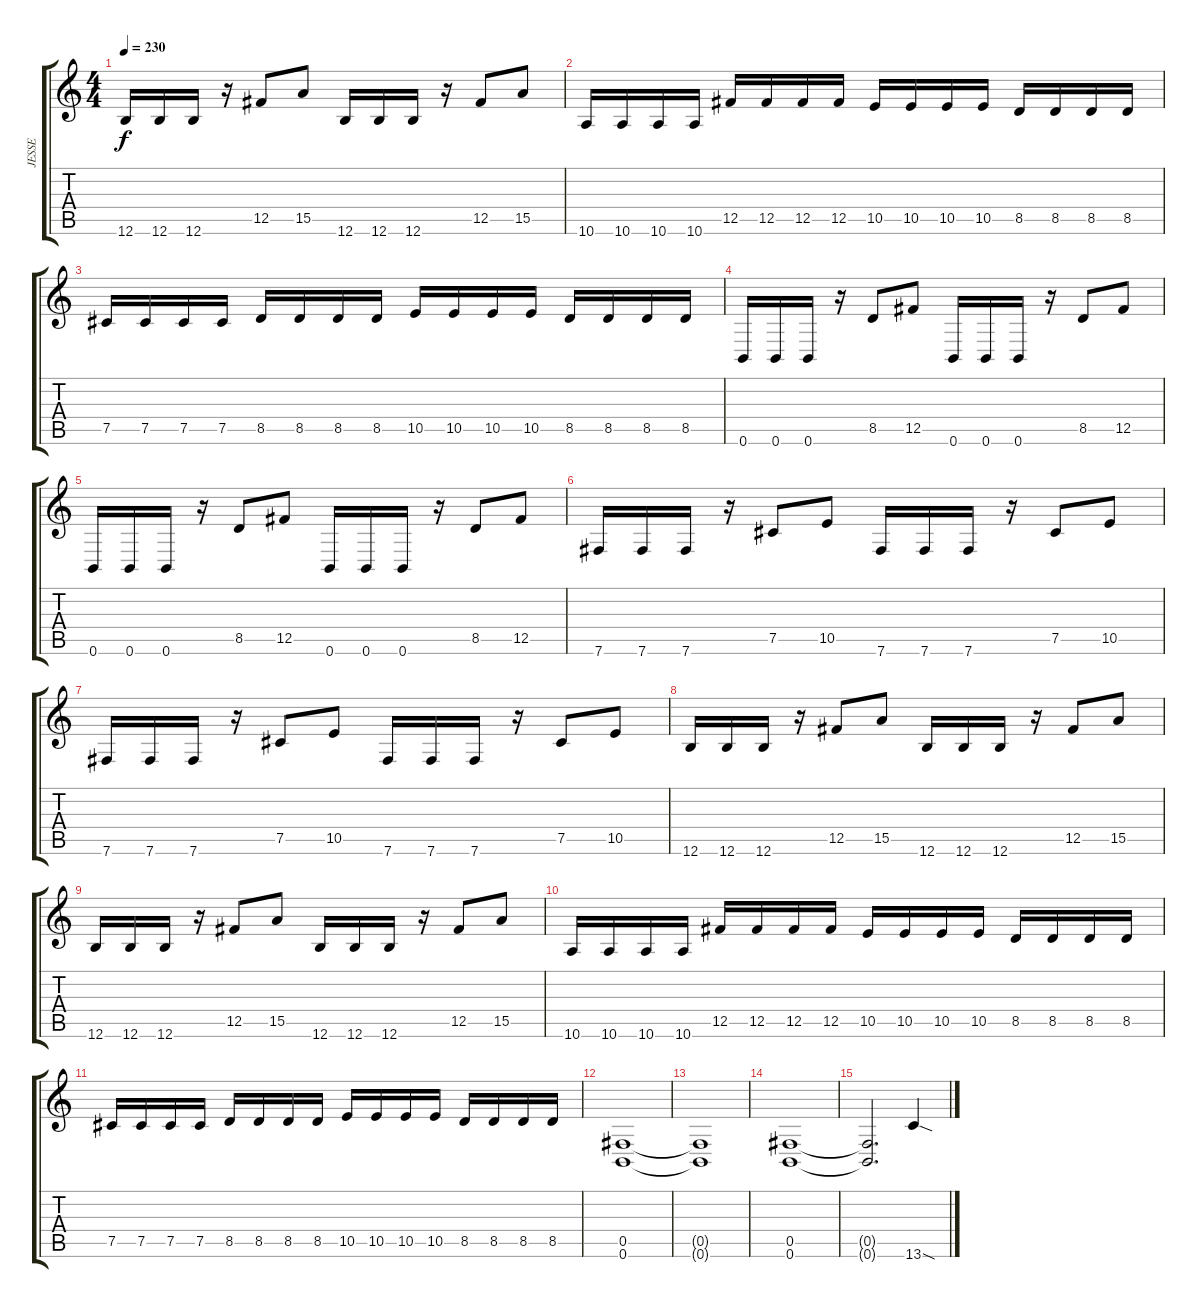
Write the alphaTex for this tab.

\track ("JESSE" "JESSE") {instrument distortionguitar}
\staff {score tabs}
\tuning (Db4 Ab3 E3 B2 Gb2 B1) {hide}
\ts (4 4)
\tempo 230
\clef g2
\ks c
12.6.16{dy f} 12.6.16 12.6.16 r.16 12.5.8 15.5.8 12.6.16 12.6.16 12.6.16 r.16 12.5.8 15.5.8 |
10.6.16 10.6.16 10.6.16 10.6.16 12.5.16 12.5.16 12.5.16 12.5.16 10.5.16 10.5.16 10.5.16 10.5.16 8.5.16 8.5.16 8.5.16 8.5.16 |
7.5.16 7.5.16 7.5.16 7.5.16 8.5.16 8.5.16 8.5.16 8.5.16 10.5.16 10.5.16 10.5.16 10.5.16 8.5.16 8.5.16 8.5.16 8.5.16 |
0.6.16 0.6.16 0.6.16 r.16 8.5.8 12.5.8 0.6.16 0.6.16 0.6.16 r.16 8.5.8 12.5.8 |
0.6.16 0.6.16 0.6.16 r.16 8.5.8 12.5.8 0.6.16 0.6.16 0.6.16 r.16 8.5.8 12.5.8 |
7.6.16 7.6.16 7.6.16 r.16 7.5.8 10.5.8 7.6.16 7.6.16 7.6.16 r.16 7.5.8 10.5.8 |
7.6.16 7.6.16 7.6.16 r.16 7.5.8 10.5.8 7.6.16 7.6.16 7.6.16 r.16 7.5.8 10.5.8 |
12.6.16 12.6.16 12.6.16 r.16 12.5.8 15.5.8 12.6.16 12.6.16 12.6.16 r.16 12.5.8 15.5.8 |
12.6.16 12.6.16 12.6.16 r.16 12.5.8 15.5.8 12.6.16 12.6.16 12.6.16 r.16 12.5.8 15.5.8 |
10.6.16 10.6.16 10.6.16 10.6.16 12.5.16 12.5.16 12.5.16 12.5.16 10.5.16 10.5.16 10.5.16 10.5.16 8.5.16 8.5.16 8.5.16 8.5.16 |
7.5.16 7.5.16 7.5.16 7.5.16 8.5.16 8.5.16 8.5.16 8.5.16 10.5.16 10.5.16 10.5.16 10.5.16 8.5.16 8.5.16 8.5.16 8.5.16 |
(0.5 0.6).1 |
(0.5{t} 0.6{t}).1 |
(0.5 0.6).1 |
(0.5{t} 0.6{t}).2{d} 13.6{sod}.4
